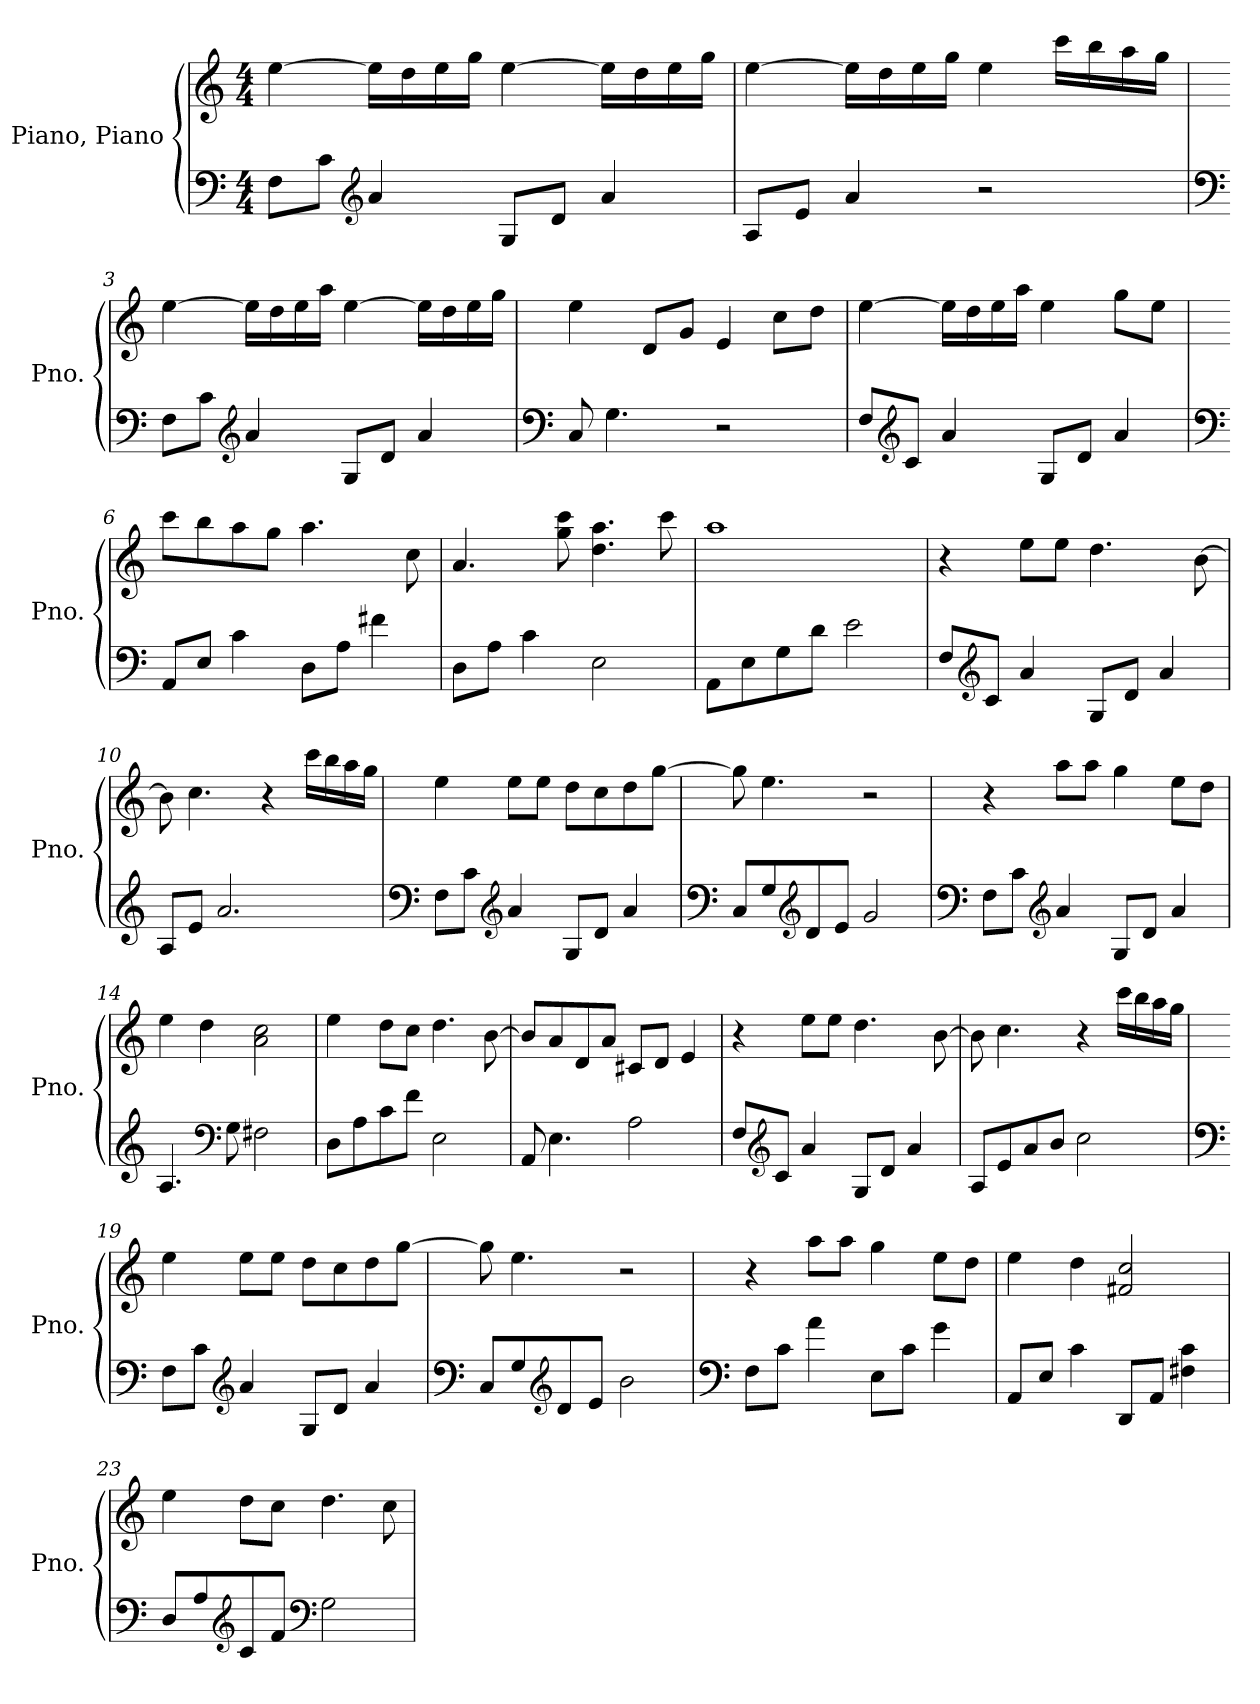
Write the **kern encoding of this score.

**kern	**kern
*part1	*part1
*staff2	*staff1
*I"Piano, Piano	*
*I'Pno.	*
*clefF4	*clefG2
*k[]	*k[]
*M4/4	*M4/4
*MM85	*MM85
=1	=1
8F\L	[4ee\
8c\J	.
*clefG2	*
4a/	16ee\LL]
.	16dd\
.	16ee\
.	16gg\JJ
8G/L	[4ee\
8d/J	.
4a/	16ee\LL]
.	16dd\
.	16ee\
.	16gg\JJ
=2	=2
8A/L	[4ee\
8e/J	.
4a/	16ee\LL]
.	16dd\
.	16ee\
.	16gg\JJ
2r	4ee\
.	16ccc\LL
.	16bb\
.	16aa\
.	16gg\JJ
=3	=3
*clefF4	*
8F\L	[4ee\
8c\J	.
*clefG2	*
4a/	16ee\LL]
.	16dd\
.	16ee\
.	16aa\JJ
8G/L	[4ee\
8d/J	.
4a/	16ee\LL]
.	16dd\
.	16ee\
.	16gg\JJ
!!LO:LB:g=z
=4	=4
*clefF4	*
8C/	4ee\
4.G\	.
.	8d/L
.	8g/J
2r	4e/
.	8cc\L
.	8dd\J
=5	=5
8F/L	[4ee\
*clefG2	*
8c/J	.
4a/	16ee\LL]
.	16dd\
.	16ee\
.	16aa\JJ
8G/L	4ee\
8d/J	.
4a/	8gg\L
.	8ee\J
=6	=6
*clefF4	*
8AA/L	8ccc\L
8E/J	8bb\
4c\	8aa\
.	8gg\J
8D\L	4.aa\
8A\J	.
4f#X\	.
.	8cc\
=7	=7
8D\L	4.a/
8A\J	.
4c\	.
.	8gg\ 8ccc\
2E\	4.dd\ 4.aa\
.	8ccc\
=8	=8
8AA\L	1aa
8E\	.
8G\	.
8d\J	.
2e\	.
!!LO:LB:g=z
=9	=9
8F/L	4r
*clefG2	*
8c/J	.
4a/	8ee\L
.	8ee\J
8G/L	4.dd\
8d/J	.
4a/	.
.	[8b\
=10	=10
8A/L	8b\]
8e/J	4.cc\
2.a/	.
.	4r
.	16ccc\LL
.	16bb\
.	16aa\
.	16gg\JJ
=11	=11
*clefF4	*
8F\L	4ee\
8c\J	.
*clefG2	*
4a/	8ee\L
.	8ee\J
8G/L	8dd\L
8d/J	8cc\
4a/	8dd\
.	[8gg\J
=12	=12
*clefF4	*
8C/L	8gg\]
8G/	4.ee\
*clefG2	*
8d/	.
8e/J	.
2g/	2r
!!LO:LB:g=z
=13	=13
*clefF4	*
8F\L	4r
8c\J	.
*clefG2	*
4a/	8aa\L
.	8aa\J
8G/L	4gg\
8d/J	.
4a/	8ee\L
.	8dd\J
=14	=14
4.A/	4ee\
.	4dd\
*clefF4	*
8G\	.
2F#X\	2a\ 2cc\
=15	=15
8D\L	4ee\
8A\	.
8c\	8dd\L
8f\J	8cc\J
2E\	4.dd\
.	[8b\
=16	=16
8AA/	8b/L]
4.E\	8a/
.	8d/
.	8a/J
2A\	8c#X/L
.	8d/J
.	4e/
=17	=17
8F/L	4r
*clefG2	*
8c/J	.
4a/	8ee\L
.	8ee\J
8G/L	4.dd\
8d/J	.
4a/	.
.	[8b\
!!LO:LB:g=z
=18	=18
8A/L	8b\]
8e/	4.cc\
8a/	.
8b/J	.
2cc\	4r
.	16ccc\LL
.	16bb\
.	16aa\
.	16gg\JJ
=19	=19
*clefF4	*
8F\L	4ee\
8c\J	.
*clefG2	*
4a/	8ee\L
.	8ee\J
8G/L	8dd\L
8d/J	8cc\
4a/	8dd\
.	[8gg\J
=20	=20
*clefF4	*
8C/L	8gg\]
8G/	4.ee\
*clefG2	*
8d/	.
8e/J	.
2b\	2r
=21	=21
*clefF4	*
8F\L	4r
8c\J	.
4a\	8aa\L
.	8aa\J
8E\L	4gg\
8c\J	.
4g\	8ee\L
.	8dd\J
!!LO:LB:g=z
=22	=22
8AA/L	4ee\
8E/J	.
4c\	4dd\
8DD/L	2f#X/ 2cc/
8AA/J	.
4F#X\ 4c\	.
=23	=23
8D/L	4ee\
8A/	.
*clefG2	*
8c/	8dd\L
8f/J	8cc\J
*clefF4	*
2G\	4.dd\
.	8cc\
=	=
*-	*-
